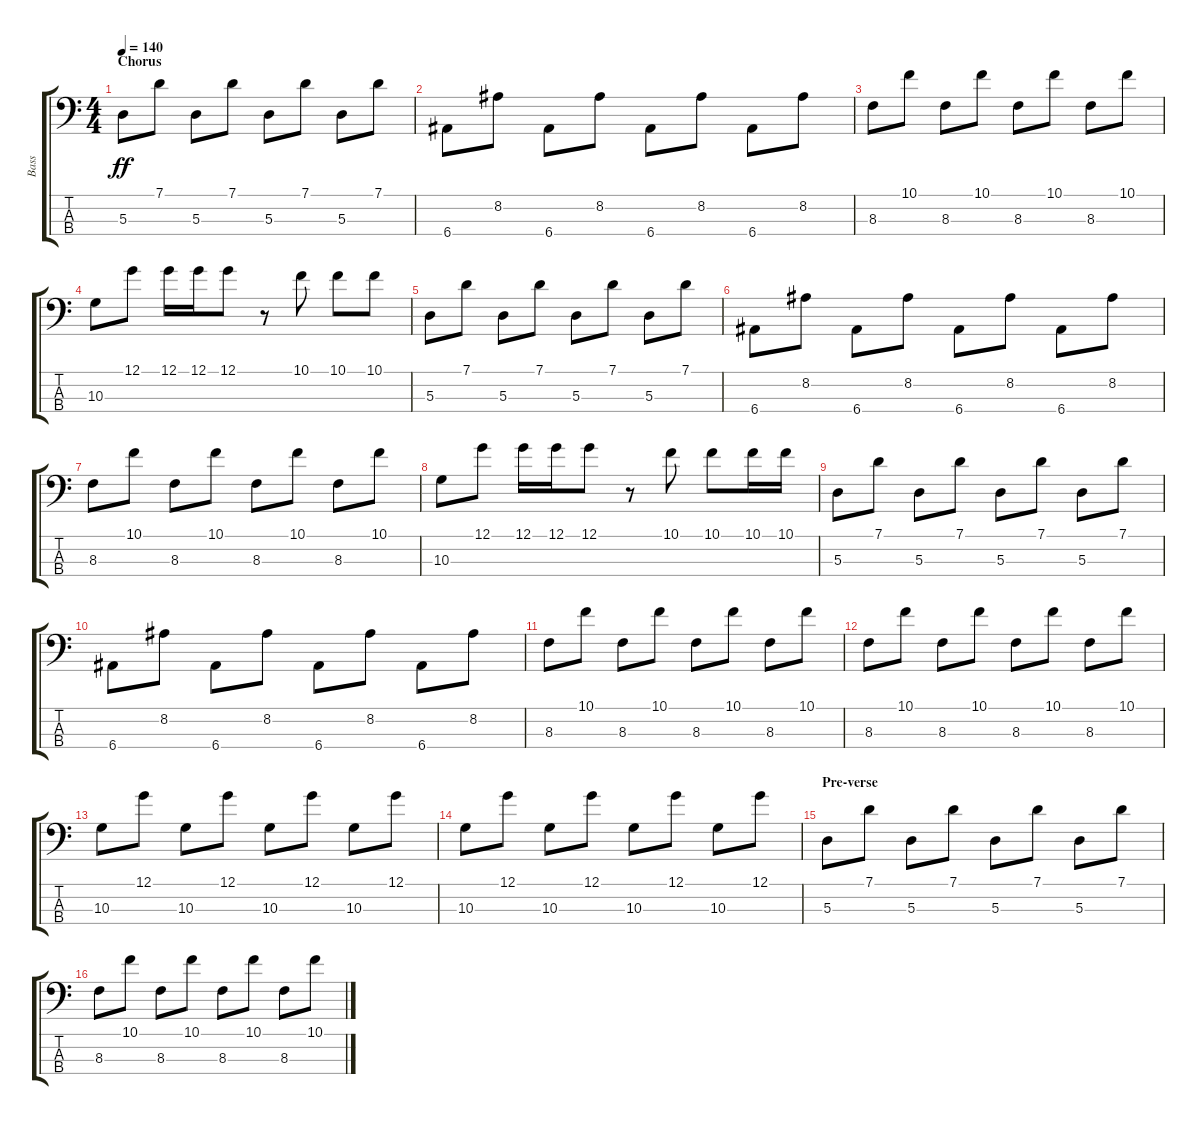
\track ("Bass" "Bass") {instrument electricbasspick}
\staff {score tabs}
\tuning (G2 D2 A1 E1) {hide}
\ts (4 4)
\section ("" "Chorus")
\tempo 140
\clef f4
\ks c
5.3.8{dy ff} 7.1.8 5.3.8 7.1.8 5.3.8 7.1.8 5.3.8 7.1.8 |
6.4.8 8.2.8 6.4.8 8.2.8 6.4.8 8.2.8 6.4.8 8.2.8 |
8.3.8 10.1.8 8.3.8 10.1.8 8.3.8 10.1.8 8.3.8 10.1.8 |
10.3.8 12.1.8 12.1.16 12.1.16 12.1.8 r.8 10.1.8 10.1.8 10.1.8 |
5.3.8 7.1.8 5.3.8 7.1.8 5.3.8 7.1.8 5.3.8 7.1.8 |
6.4.8 8.2.8 6.4.8 8.2.8 6.4.8 8.2.8 6.4.8 8.2.8 |
8.3.8 10.1.8 8.3.8 10.1.8 8.3.8 10.1.8 8.3.8 10.1.8 |
10.3.8 12.1.8 12.1.16 12.1.16 12.1.8 r.8 10.1.8 10.1.8 10.1.16 10.1.16 |
5.3.8 7.1.8 5.3.8 7.1.8 5.3.8 7.1.8 5.3.8 7.1.8 |
6.4.8 8.2.8 6.4.8 8.2.8 6.4.8 8.2.8 6.4.8 8.2.8 |
8.3.8 10.1.8 8.3.8 10.1.8 8.3.8 10.1.8 8.3.8 10.1.8 |
8.3.8 10.1.8 8.3.8 10.1.8 8.3.8 10.1.8 8.3.8 10.1.8 |
10.3.8 12.1.8 10.3.8 12.1.8 10.3.8 12.1.8 10.3.8 12.1.8 |
10.3.8 12.1.8 10.3.8 12.1.8 10.3.8 12.1.8 10.3.8 12.1.8 |
\section ("" "Pre-verse")
5.3.8 7.1.8 5.3.8 7.1.8 5.3.8 7.1.8 5.3.8 7.1.8 |
8.3.8 10.1.8 8.3.8 10.1.8 8.3.8 10.1.8 8.3.8 10.1.8
